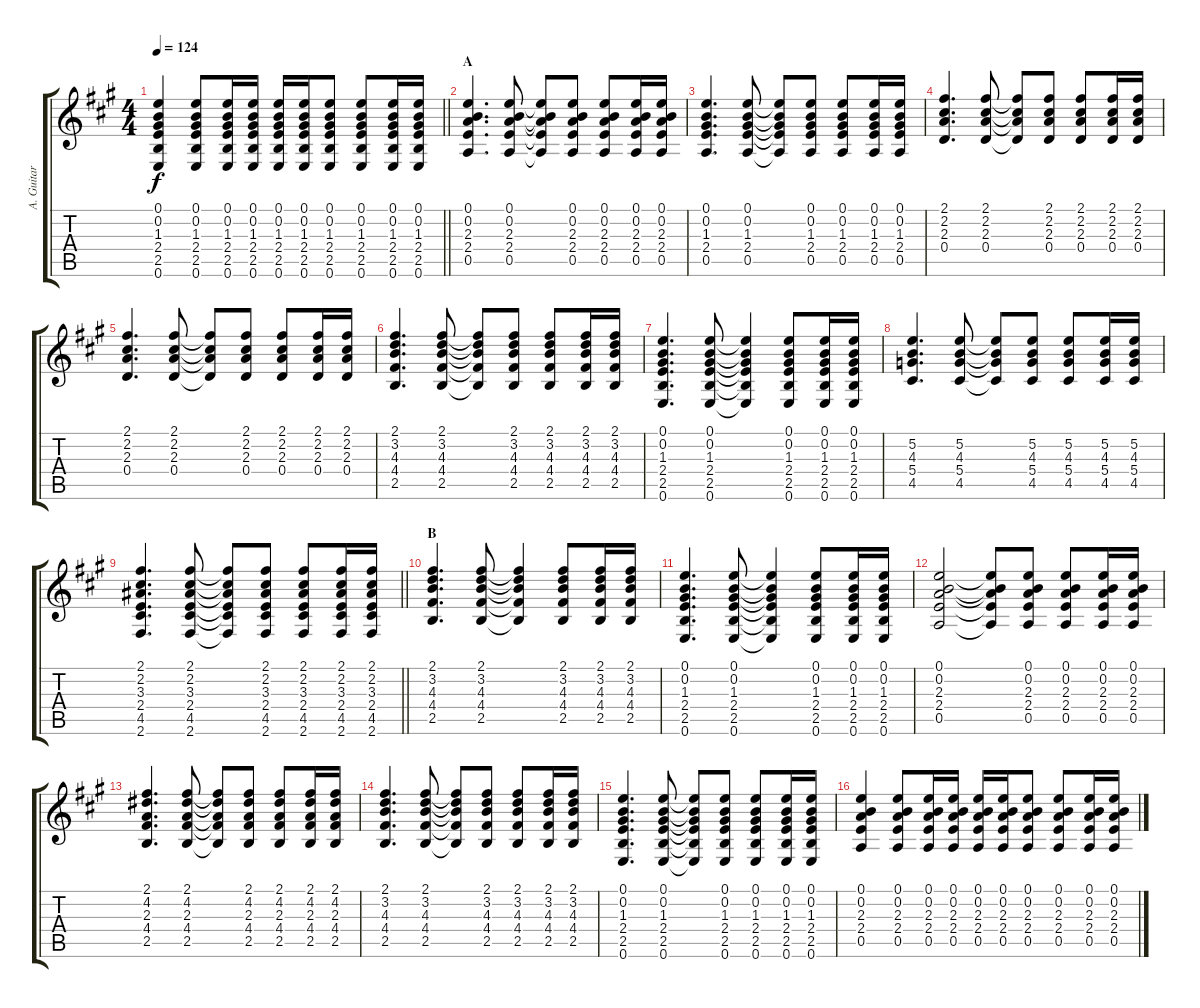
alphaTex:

\track ("A. Guitar" "A. Guitar") {instrument acousticguitarsteel}
\staff {score tabs}
\tuning (E4 B3 G3 D3 A2 E2) {hide}
\ts (4 4)
\tempo 124
\clef g2
\barLineRight lightlight
\ks a
(0.1 0.2 1.3 2.4 2.5 0.6).4{dy f} (0.1 0.2 1.3 2.4 2.5 0.6).8 (0.1 0.2 1.3 2.4 2.5 0.6).16 (0.1 0.2 1.3 2.4 2.5 0.6).16 (0.1 0.2 1.3 2.4 2.5 0.6).16 (0.1 0.2 1.3 2.4 2.5 0.6).16 (0.1 0.2 1.3 2.4 2.5 0.6).8 (0.1 0.2 1.3 2.4 2.5 0.6).8 (0.1 0.2 1.3 2.4 2.5 0.6).16 (0.1 0.2 1.3 2.4 2.5 0.6).16 |
\section ("" "A")
(0.1 0.2 2.3 2.4 0.5).4{d} (0.1 0.2 2.3 2.4 0.5).8 (0.1{t} 0.2{t} 2.3{t} 2.4{t} 0.5{t}).8 (0.1 0.2 2.3 2.4 0.5).8 (0.1 0.2 2.3 2.4 0.5).8 (0.1 0.2 2.3 2.4 0.5).16 (0.1 0.2 2.3 2.4 0.5).16 |
(0.1 0.2 1.3 2.4 0.5).4{d} (0.1 0.2 1.3 2.4 0.5).8 (0.1{t} 0.2{t} 1.3{t} 2.4{t} 0.5{t}).8 (0.1 0.2 1.3 2.4 0.5).8 (0.1 0.2 1.3 2.4 0.5).8 (0.1 0.2 1.3 2.4 0.5).16 (0.1 0.2 1.3 2.4 0.5).16 |
(2.1 2.2 2.3 0.4).4{d} (2.1 2.2 2.3 0.4).8 (2.1{t} 2.2{t} 2.3{t} 0.4{t}).8 (2.1 2.2 2.3 0.4).8 (2.1 2.2 2.3 0.4).8 (2.1 2.2 2.3 0.4).16 (2.1 2.2 2.3 0.4).16 |
(2.1 2.2 2.3 0.4).4{d} (2.1 2.2 2.3 0.4).8 (2.1{t} 2.2{t} 2.3{t} 0.4{t}).8 (2.1 2.2 2.3 0.4).8 (2.1 2.2 2.3 0.4).8 (2.1 2.2 2.3 0.4).16 (2.1 2.2 2.3 0.4).16 |
(2.1 3.2 4.3 4.4 2.5).4{d} (2.1 3.2 4.3 4.4 2.5).8 (2.1{t} 3.2{t} 4.3{t} 4.4{t} 2.5{t}).8 (2.1 3.2 4.3 4.4 2.5).8 (2.1 3.2 4.3 4.4 2.5).8 (2.1 3.2 4.3 4.4 2.5).16 (2.1 3.2 4.3 4.4 2.5).16 |
(0.1 0.2 1.3 2.4 2.5 0.6).4{d} (0.1 0.2 1.3 2.4 2.5 0.6).8 (0.1{t} 0.2{t} 1.3{t} 2.4{t} 2.5{t} 0.6{t}).4 (0.1 0.2 1.3 2.4 2.5 0.6).8 (0.1 0.2 1.3 2.4 2.5 0.6).16 (0.1 0.2 1.3 2.4 2.5 0.6).16 |
(5.2 4.3 5.4 4.5).4{d} (5.2 4.3 5.4 4.5).8 (5.2{t} 4.3{t} 5.4{t} 4.5{t}).8 (5.2 4.3 5.4 4.5).8 (5.2 4.3 5.4 4.5).8 (5.2 4.3 5.4 4.5).16 (5.2 4.3 5.4 4.5).16 |
\barLineRight lightlight
(2.1 2.2 3.3 2.4 4.5 2.6).4{d} (2.1 2.2 3.3 2.4 4.5 2.6).8 (2.1{t} 2.2{t} 3.3{t} 2.4{t} 4.5{t} 2.6{t}).8 (2.1 2.2 3.3 2.4 4.5 2.6).8 (2.1 2.2 3.3 2.4 4.5 2.6).8 (2.1 2.2 3.3 2.4 4.5 2.6).16 (2.1 2.2 3.3 2.4 4.5 2.6).16 |
\section ("" "B")
(2.1 3.2 4.3 4.4 2.5).4{d} (2.1 3.2 4.3 4.4 2.5).8 (2.1{t} 3.2{t} 4.3{t} 4.4{t} 2.5{t}).4 (2.1 3.2 4.3 4.4 2.5).8 (2.1 3.2 4.3 4.4 2.5).16 (2.1 3.2 4.3 4.4 2.5).16 |
(0.1 0.2 1.3 2.4 2.5 0.6).4{d} (0.1 0.2 1.3 2.4 2.5 0.6).8 (0.1{t} 0.2{t} 1.3{t} 2.4{t} 2.5{t} 0.6{t}).4 (0.1 0.2 1.3 2.4 2.5 0.6).8 (0.1 0.2 1.3 2.4 2.5 0.6).16 (0.1 0.2 1.3 2.4 2.5 0.6).16 |
(0.1 0.2 2.3 2.4 0.5).2 (0.1{t} 0.2{t} 2.3{t} 2.4{t} 0.5{t}).8 (0.1 0.2 2.3 2.4 0.5).8 (0.1 0.2 2.3 2.4 0.5).8 (0.1 0.2 2.3 2.4 0.5).16 (0.1 0.2 2.3 2.4 0.5).16 |
(2.1 4.2 2.3 4.4 2.5).4{d} (2.1 4.2 2.3 4.4 2.5).8 (2.1{t} 4.2{t} 2.3{t} 4.4{t} 2.5{t}).8 (2.1 4.2 2.3 4.4 2.5).8 (2.1 4.2 2.3 4.4 2.5).8 (2.1 4.2 2.3 4.4 2.5).16 (2.1 4.2 2.3 4.4 2.5).16 |
(2.1 3.2 4.3 4.4 2.5).4{d} (2.1 3.2 4.3 4.4 2.5).8 (2.1{t} 3.2{t} 4.3{t} 4.4{t} 2.5{t}).8 (2.1 3.2 4.3 4.4 2.5).8 (2.1 3.2 4.3 4.4 2.5).8 (2.1 3.2 4.3 4.4 2.5).16 (2.1 3.2 4.3 4.4 2.5).16 |
(0.1 0.2 1.3 2.4 2.5 0.6).4{d} (0.1 0.2 1.3 2.4 2.5 0.6).8 (0.1{t} 0.2{t} 1.3{t} 2.4{t} 2.5{t} 0.6{t}).8 (0.1 0.2 1.3 2.4 2.5 0.6).8 (0.1 0.2 1.3 2.4 2.5 0.6).8 (0.1 0.2 1.3 2.4 2.5 0.6).16 (0.1 0.2 1.3 2.4 2.5 0.6).16 |
(0.1 0.2 2.3 2.4 0.5).4 (0.1 0.2 2.3 2.4 0.5).8 (0.1 0.2 2.3 2.4 0.5).16 (0.1 0.2 2.3 2.4 0.5).16 (0.1 0.2 2.3 2.4 0.5).16 (0.1 0.2 2.3 2.4 0.5).16 (0.1 0.2 2.3 2.4 0.5).8 (0.1 0.2 2.3 2.4 0.5).8 (0.1 0.2 2.3 2.4 0.5).16 (0.1 0.2 2.3 2.4 0.5).16
